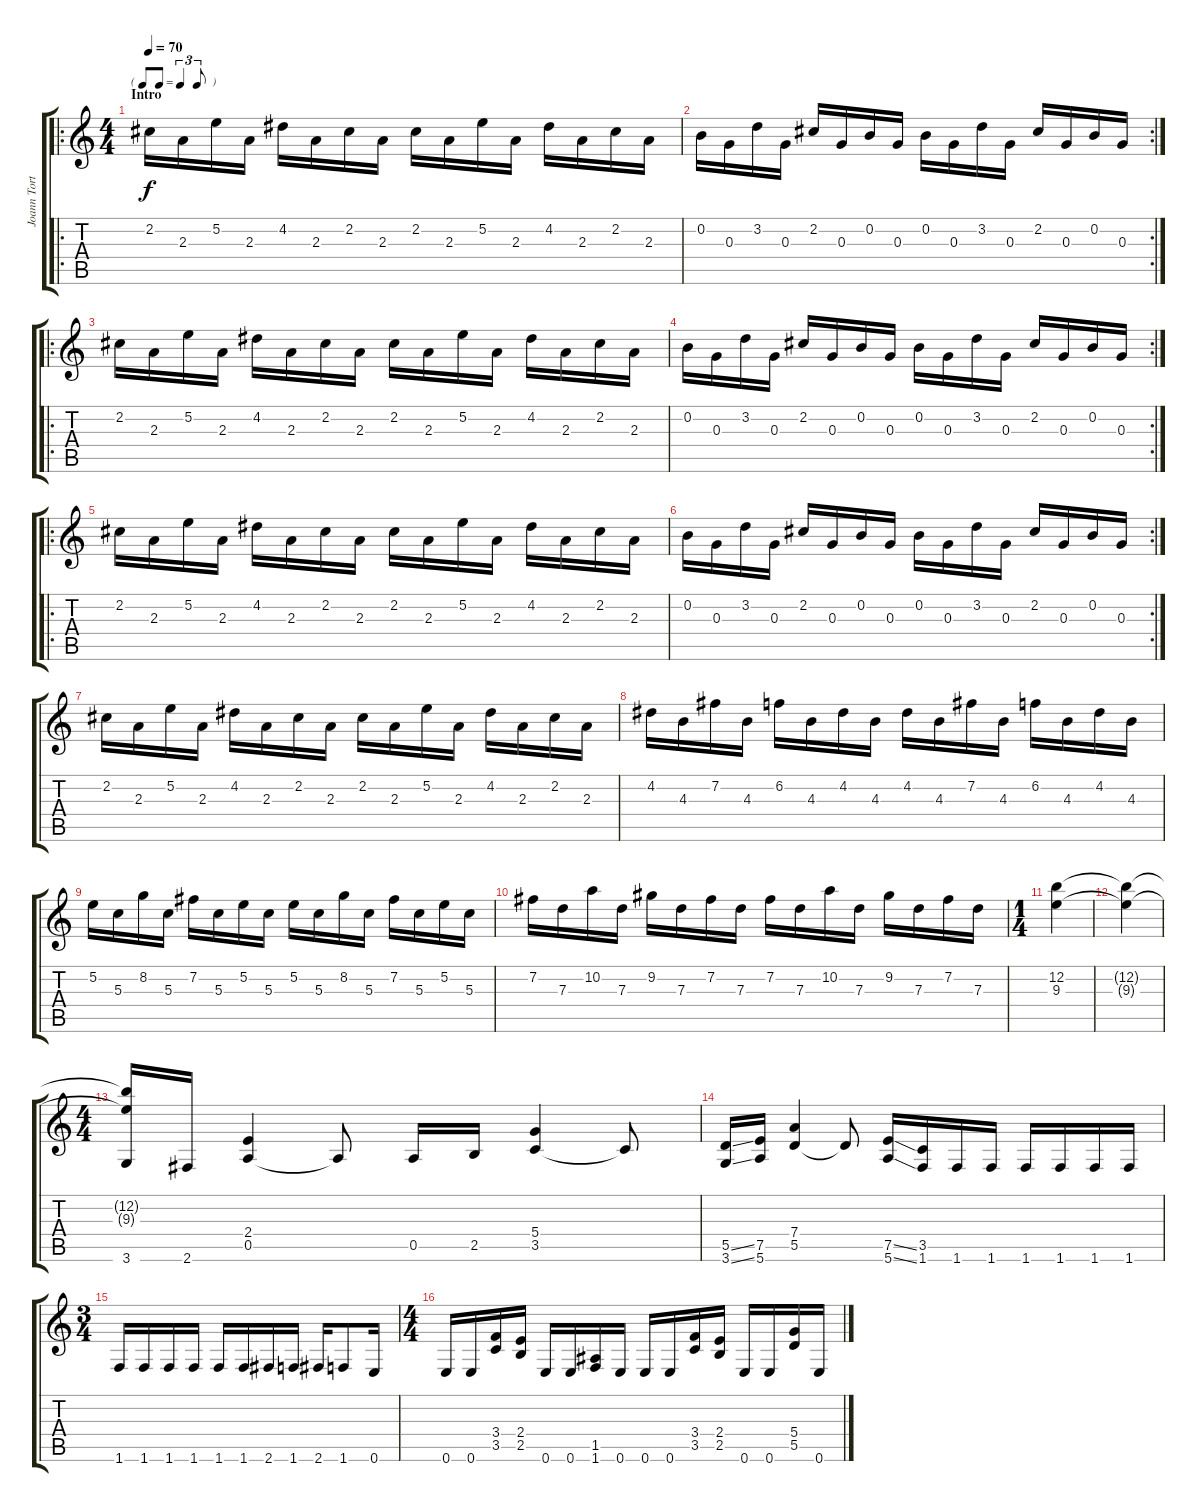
\track ("Joann Tortolero (1 Guitarra)" "Joann Tort") {instrument acousticguitarnylon}
\staff {score tabs}
\tuning (E4 B3 G3 D3 A2 E2) {hide}
\ro
\ts (4 4)
\tf triplet8th
\section ("" "Intro")
\tempo 70
\clef g2
\ks c
2.2.16{dy f instrument acousticguitarnylon} 2.3.16 5.2.16 2.3.16 4.2.16 2.3.16 2.2.16 2.3.16 2.2.16 2.3.16 5.2.16 2.3.16 4.2.16 2.3.16 2.2.16 2.3.16 |
\rc 2
0.2.16 0.3.16 3.2.16 0.3.16 2.2.16 0.3.16 0.2.16 0.3.16 0.2.16 0.3.16 3.2.16 0.3.16 2.2.16 0.3.16 0.2.16 0.3.16 |
\ro
2.2.16 2.3.16 5.2.16 2.3.16 4.2.16 2.3.16 2.2.16 2.3.16 2.2.16 2.3.16 5.2.16 2.3.16 4.2.16 2.3.16 2.2.16 2.3.16 |
\rc 2
0.2.16 0.3.16 3.2.16 0.3.16 2.2.16 0.3.16 0.2.16 0.3.16 0.2.16 0.3.16 3.2.16 0.3.16 2.2.16 0.3.16 0.2.16 0.3.16 |
\ro
2.2.16 2.3.16 5.2.16 2.3.16 4.2.16 2.3.16 2.2.16 2.3.16 2.2.16 2.3.16 5.2.16 2.3.16 4.2.16 2.3.16 2.2.16 2.3.16 |
\rc 2
0.2.16 0.3.16 3.2.16 0.3.16 2.2.16 0.3.16 0.2.16 0.3.16 0.2.16 0.3.16 3.2.16 0.3.16 2.2.16 0.3.16 0.2.16 0.3.16 |
2.2.16 2.3.16 5.2.16 2.3.16 4.2.16 2.3.16 2.2.16 2.3.16 2.2.16 2.3.16 5.2.16 2.3.16 4.2.16 2.3.16 2.2.16 2.3.16 |
4.2.16 4.3.16 7.2.16 4.3.16 6.2.16 4.3.16 4.2.16 4.3.16 4.2.16 4.3.16 7.2.16 4.3.16 6.2.16 4.3.16 4.2.16 4.3.16 |
5.2.16 5.3.16 8.2.16 5.3.16 7.2.16 5.3.16 5.2.16 5.3.16 5.2.16 5.3.16 8.2.16 5.3.16 7.2.16 5.3.16 5.2.16 5.3.16 |
7.2.16 7.3.16 10.2.16 7.3.16 9.2.16 7.3.16 7.2.16 7.3.16 7.2.16 7.3.16 10.2.16 7.3.16 9.2.16 7.3.16 7.2.16 7.3.16 |
\ts (1 4)
(12.2 9.3).4 |
(12.2{t} 9.3{t}).4 |
\ts (4 4)
(12.2{t} 9.3{t} 3.6).16{instrument distortionguitar} 2.6.16 (2.4 0.5).4 0.5{t}.8 0.5.16 2.5.16 (5.4 3.5).4 3.5{t}.8 |
(5.5{ss} 3.6{ss}).16 (7.5 5.6).16 (7.4 5.5).4 5.5{t}.8 (7.5{ss} 5.6{ss}).16 (3.5 1.6).16 1.6.16 1.6.16 1.6.16 1.6.16 1.6.16 1.6.16 |
\ts (3 4)
1.6.16 1.6.16 1.6.16 1.6.16 1.6.16 1.6.16 2.6.16 1.6.16 2.6.16 1.6.8 0.6.16 |
\ts (4 4)
0.6.16 0.6.16 (3.4 3.5).16 (2.4 2.5).16 0.6.16 0.6.16 (1.5 1.6).16 0.6.16 0.6.16 0.6.16 (3.4 3.5).16 (2.4 2.5).16 0.6.16 0.6.16 (5.4 5.5).16 0.6.16
